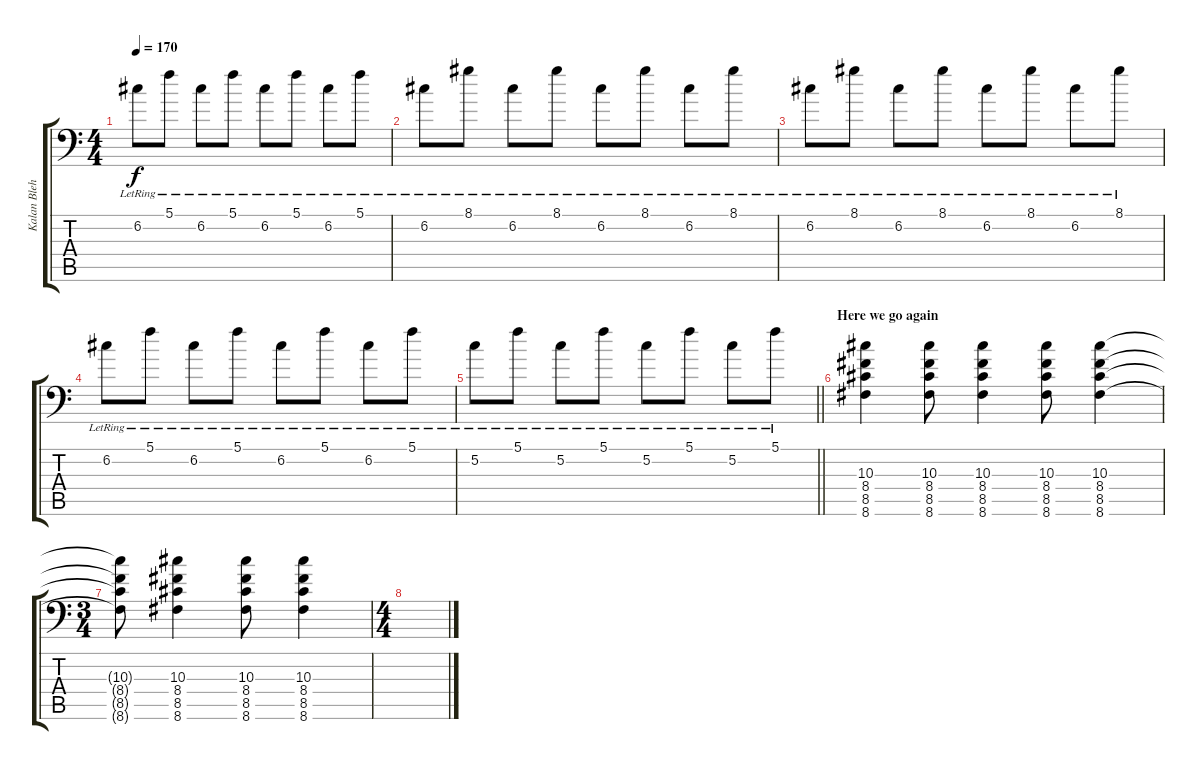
\track ("Kalan Blehm - Lead" "Kalan Bleh") {instrument distortionguitar}
\staff {score tabs}
\tuning (C4 G3 Eb3 Bb2 F2 Bb1) {hide}
\ts (4 4)
\tempo 170
\clef f4
\ks c
6.2{lr}.8{dy f} 5.1{lr}.8 6.2{lr}.8 5.1{lr}.8 6.2{lr}.8 5.1{lr}.8 6.2{lr}.8 5.1{lr}.8 |
6.2{lr}.8 8.1{lr}.8 6.2{lr}.8 8.1{lr}.8 6.2{lr}.8 8.1{lr}.8 6.2{lr}.8 8.1{lr}.8 |
6.2{lr}.8 8.1{lr}.8 6.2{lr}.8 8.1{lr}.8 6.2{lr}.8 8.1{lr}.8 6.2{lr}.8 8.1{lr}.8 |
6.2{lr}.8 5.1{lr}.8 6.2{lr}.8 5.1{lr}.8 6.2{lr}.8 5.1{lr}.8 6.2{lr}.8 5.1{lr}.8 |
\barLineRight lightlight
5.2{lr}.8 5.1{lr}.8 5.2{lr}.8 5.1{lr}.8 5.2{lr}.8 5.1{lr}.8 5.2{lr}.8 5.1{lr}.8 |
\section ("" "Here we go again")
(10.3 8.4 8.5 8.6).4{instrument electricguitarclean} (10.3 8.4 8.5 8.6).8 (10.3 8.4 8.5 8.6).4 (10.3 8.4 8.5 8.6).8 (10.3 8.4 8.5 8.6).4 |
\ts (3 4)
(10.3{t} 8.4{t} 8.5{t} 8.6{t}).8 (10.3 8.4 8.5 8.6).4 (10.3 8.4 8.5 8.6).8 (10.3 8.4 8.5 8.6).4 |
\ts (4 4)
